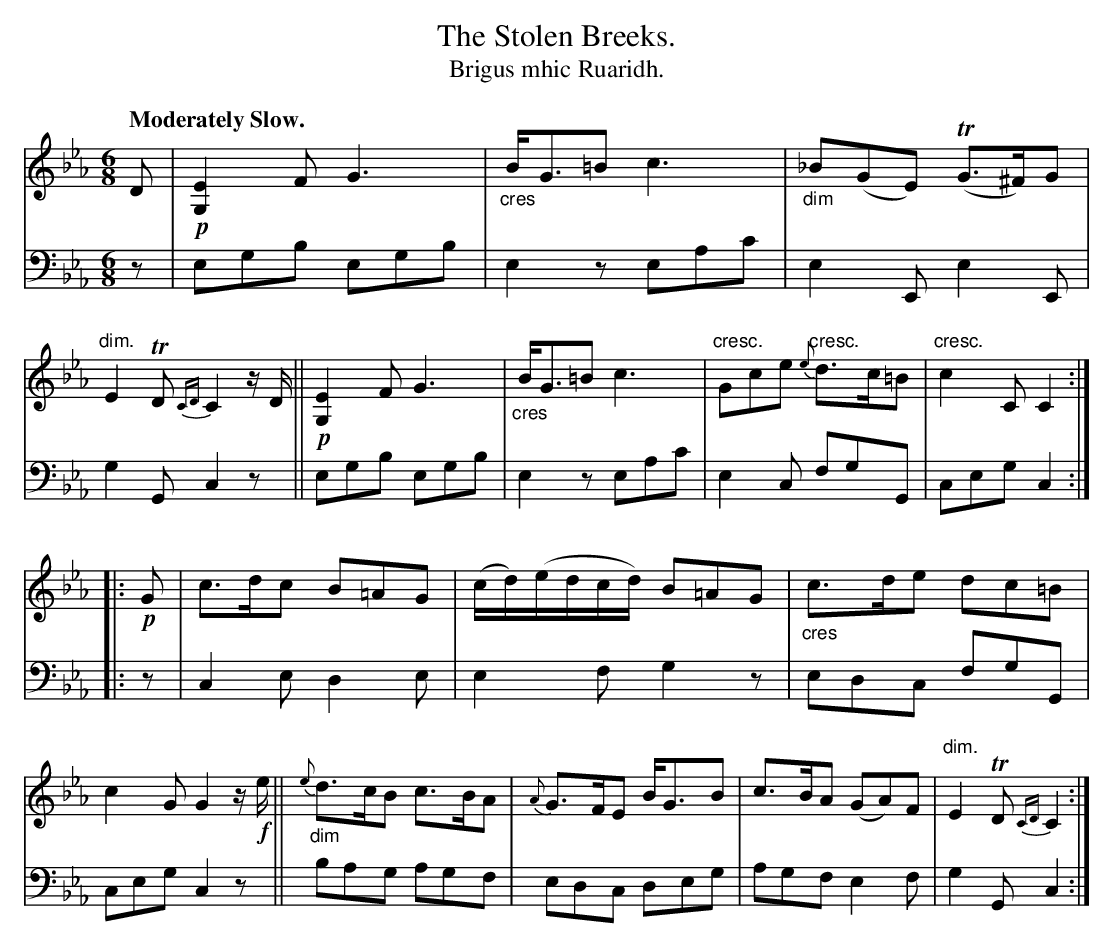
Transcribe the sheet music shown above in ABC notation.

X:1
T: The Stolen Breeks.
T: Brigus mhic Ruaridh.
M: 6/8
L: 1/8
Q: "Moderately Slow."
K: Eb	% ending on Cm
V: 1 staves=2
D |!p!\
[E2G,2]F G3 |"_cres"B<G=B c3 | "_dim"_B(GE) (TG>^F)G | "dim."E2TD {CD}C2 z/D/ ||\
!p![E2G,2]F G3 |"_cres" B<G=B c3 | "cresc."Gce "cresc."{e}d>c=B | "cresc."c2C C2 ::
!p!G | c>dc B=AG | (c/d/)(e/d/c/d/) B=AG |"_cres"c>de dc=B | c2G G2 z/!f!e/ ||\
{e}"_dim"d>cB c>BA | {A}G>FE B<GB | c>BA (GA)F | "dim."E2TD {CD} C2 :|
V: 2 clef=bass middle=d
z | egb egb | e2z eac' | e2E e2E | g2G c2z || egb egb |
e2z eac' | e2c fgG | ceg c2 :: z | c2e d2e | e2f g2z | edc fgG |
ceg c2z || bag agf | edc deg | agf e2f | g2G c2 :|
